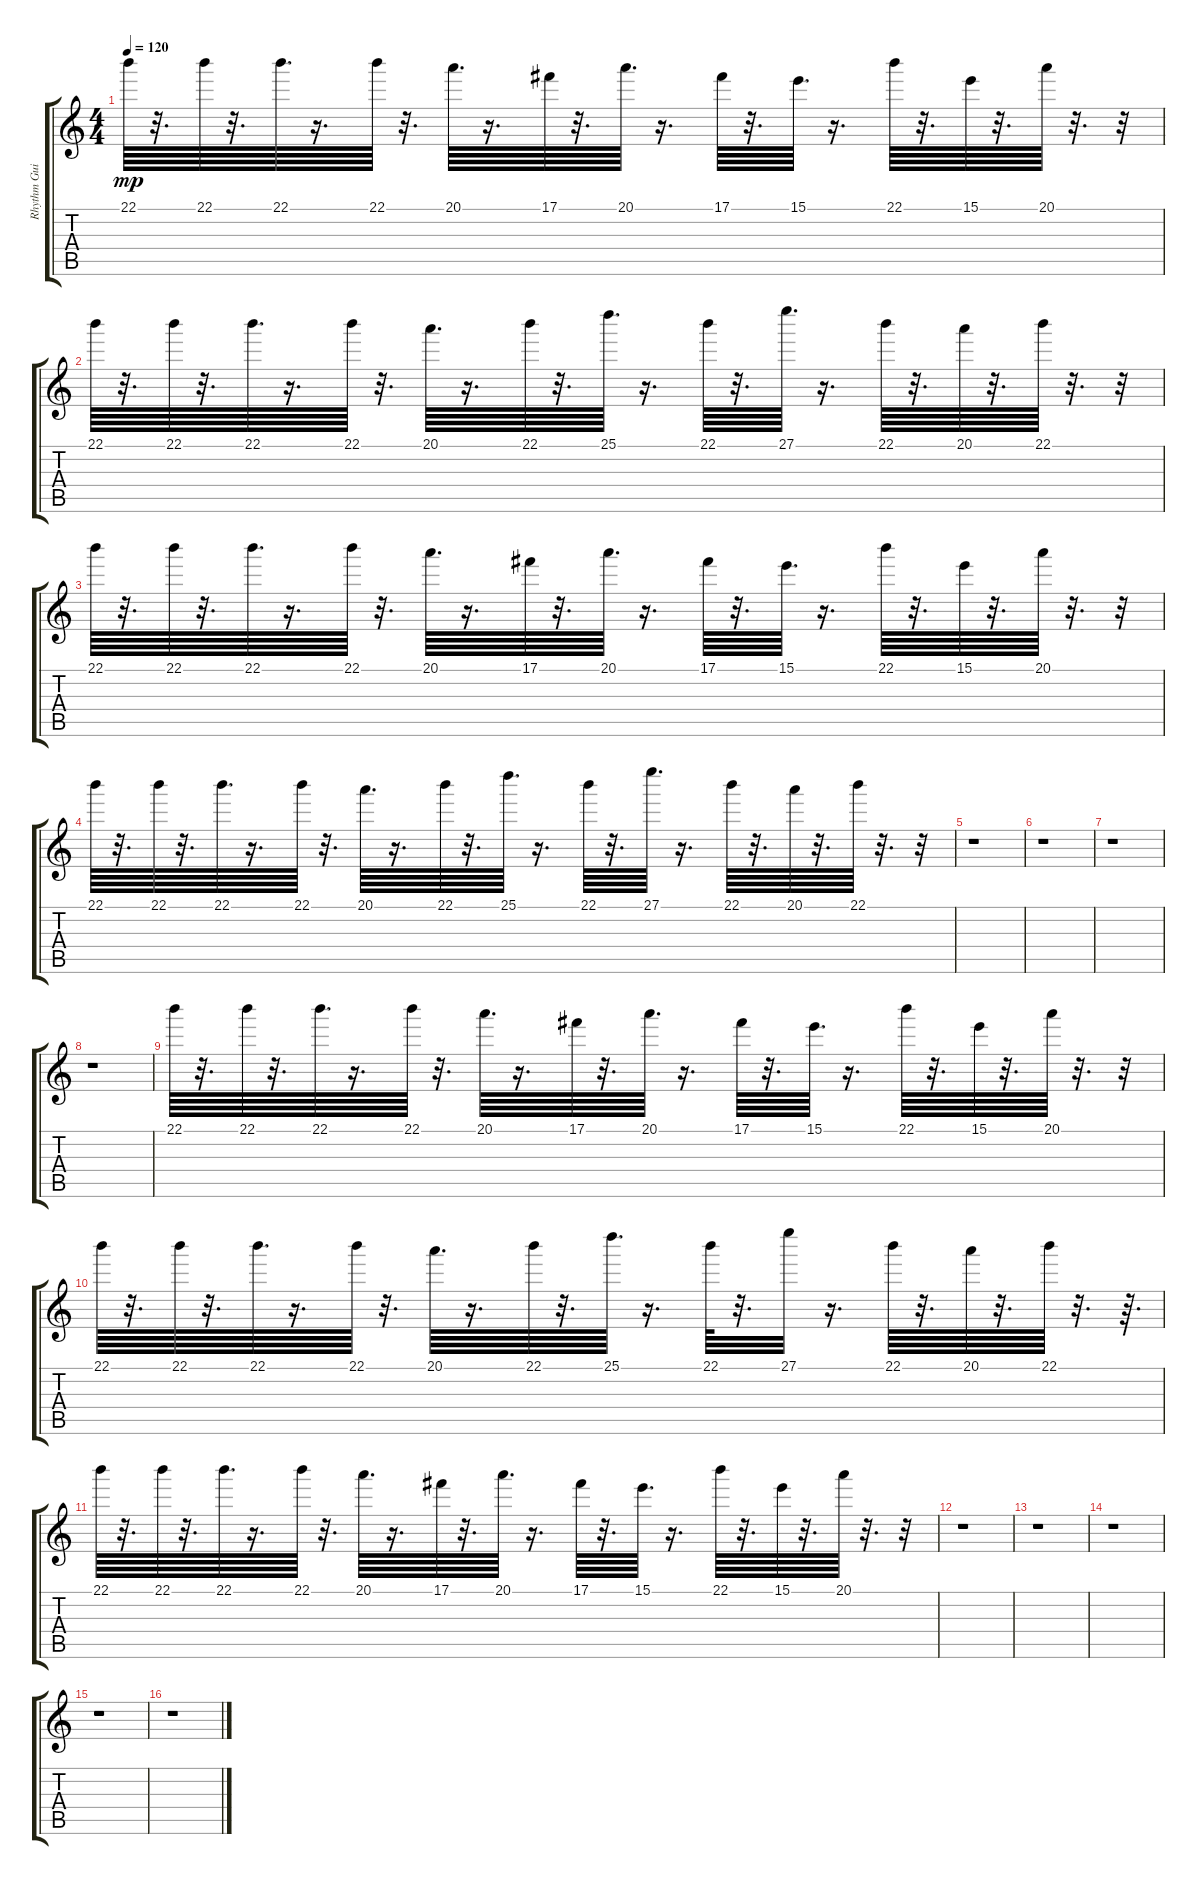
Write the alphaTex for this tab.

\track ("Rhythm Guitar" "Rhythm Gui") {instrument distortionguitar}
\staff {score tabs}
\tuning (Db4 Bb3 G3 E3 Db3 Bb2) {hide}
\ts (4 4)
\tempo 120
\clef g2
\ks c
22.1.64{dy mp} r.32{d} 22.1.64 r.32{d} 22.1.64{d} r.16{d} 22.1.64 r.32{d} 20.1.64{d} r.16{d} 17.1.64 r.32{d} 20.1.64{d} r.16{d} 17.1.64 r.32{d} 15.1.64{d} r.16{d} 22.1.64 r.32{d} 15.1.64 r.32{d} 20.1.64 r.32{d} r.32 |
22.1.64 r.32{d} 22.1.64 r.32{d} 22.1.64{d} r.16{d} 22.1.64 r.32{d} 20.1.64{d} r.16{d} 22.1.64 r.32{d} 25.1.64{d} r.16{d} 22.1.64 r.32{d} 27.1.64{d} r.16{d} 22.1.64 r.32{d} 20.1.64 r.32{d} 22.1.64 r.32{d} r.32 |
22.1.64 r.32{d} 22.1.64 r.32{d} 22.1.64{d} r.16{d} 22.1.64 r.32{d} 20.1.64{d} r.16{d} 17.1.64 r.32{d} 20.1.64{d} r.16{d} 17.1.64 r.32{d} 15.1.64{d} r.16{d} 22.1.64 r.32{d} 15.1.64 r.32{d} 20.1.64 r.32{d} r.32 |
22.1.64 r.32{d} 22.1.64 r.32{d} 22.1.64{d} r.16{d} 22.1.64 r.32{d} 20.1.64{d} r.16{d} 22.1.64 r.32{d} 25.1.64{d} r.16{d} 22.1.64 r.32{d} 27.1.64{d} r.16{d} 22.1.64 r.32{d} 20.1.64 r.32{d} 22.1.64 r.32{d} r.32 |
r.1 |
r.1 |
r.1 |
r.1 |
22.1.64 r.32{d} 22.1.64 r.32{d} 22.1.64{d} r.16{d} 22.1.64 r.32{d} 20.1.64{d} r.16{d} 17.1.64 r.32{d} 20.1.64{d} r.16{d} 17.1.64 r.32{d} 15.1.64{d} r.16{d} 22.1.64 r.32{d} 15.1.64 r.32{d} 20.1.64 r.32{d} r.32 |
22.1.64 r.32{d} 22.1.64 r.32{d} 22.1.64{d} r.16{d} 22.1.64 r.32{d} 20.1.64{d} r.16{d} 22.1.64 r.32{d} 25.1.64{d} r.16{d} 22.1.64 r.32{d} 27.1.32 r.16{d} 22.1.64 r.32{d} 20.1.64 r.32{d} 22.1.64 r.32{d} r.64{d} |
22.1.64 r.32{d} 22.1.64 r.32{d} 22.1.64{d} r.16{d} 22.1.64 r.32{d} 20.1.64{d} r.16{d} 17.1.64 r.32{d} 20.1.64{d} r.16{d} 17.1.64 r.32{d} 15.1.64{d} r.16{d} 22.1.64 r.32{d} 15.1.64 r.32{d} 20.1.64 r.32{d} r.32 |
r.1 |
r.1 |
r.1 |
r.1 |
r.1
